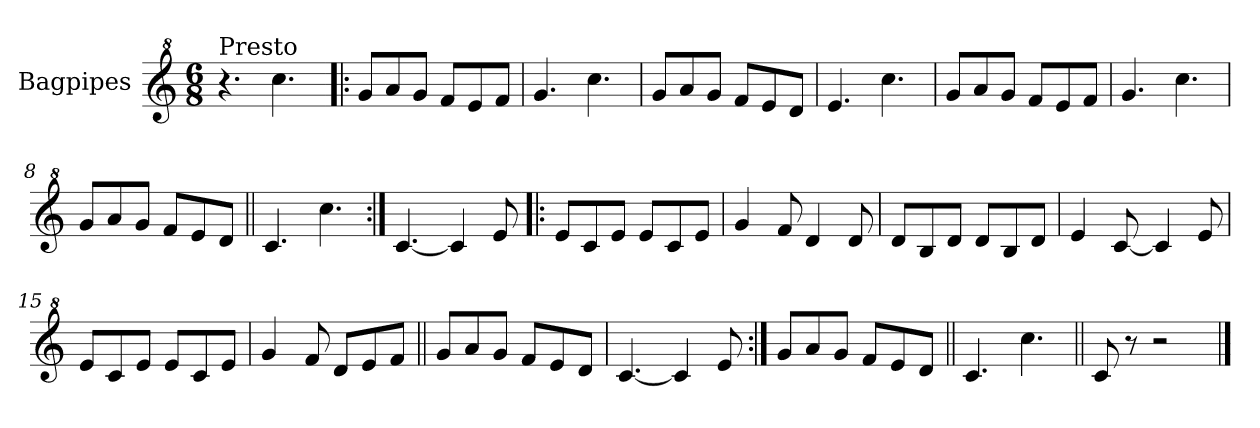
**kern
*part1
*staff1
*I"Bagpipes
*I'Bag
*clefG^2
*k[]
*C:
*M6/8
=1
!LO:TX:a:t=Presto
4.r
4.ccc\
=2!|:
8gg/L
8aa/
8gg/J
8ff/L
8ee/
8ff/J
=3
4.gg/
4.ccc\
=4
8gg/L
8aa/
8gg/J
8ff/L
8ee/
8dd/J
=5
4.ee/
4.ccc\
=6
8gg/L
8aa/
8gg/J
8ff/L
8ee/
8ff/J
=7
4.gg/
4.ccc\
=8
8gg/L
8aa/
8gg/J
8ff/L
8ee/
8dd/J
!!LO:LB:g=z
=9||
4.cc/
4.ccc\
=10:|!
[4.cc/
4cc/]
8ee/
=11!|:
8ee/L
8cc/
8ee/J
8ee/L
8cc/
8ee/J
=12
4gg/
8ff/
4dd/
8dd/
=13
8dd/L
8b/
8dd/J
8dd/L
8b/
8dd/J
=14
4ee/
[8cc/
4cc/]
8ee/
=15
8ee/L
8cc/
8ee/J
8ee/L
8cc/
8ee/J
!!LO:LB:g=z
=16
4gg/
8ff/
8dd/L
8ee/
8ff/J
=17||
8gg/L
8aa/
8gg/J
8ff/L
8ee/
8dd/J
=18
[4.cc/
4cc/]
8ee/
=19:|!
8gg/L
8aa/
8gg/J
8ff/L
8ee/
8dd/J
=20||
4.cc/
4.ccc\
=21||
8cc/
8r
2r
==
*-
